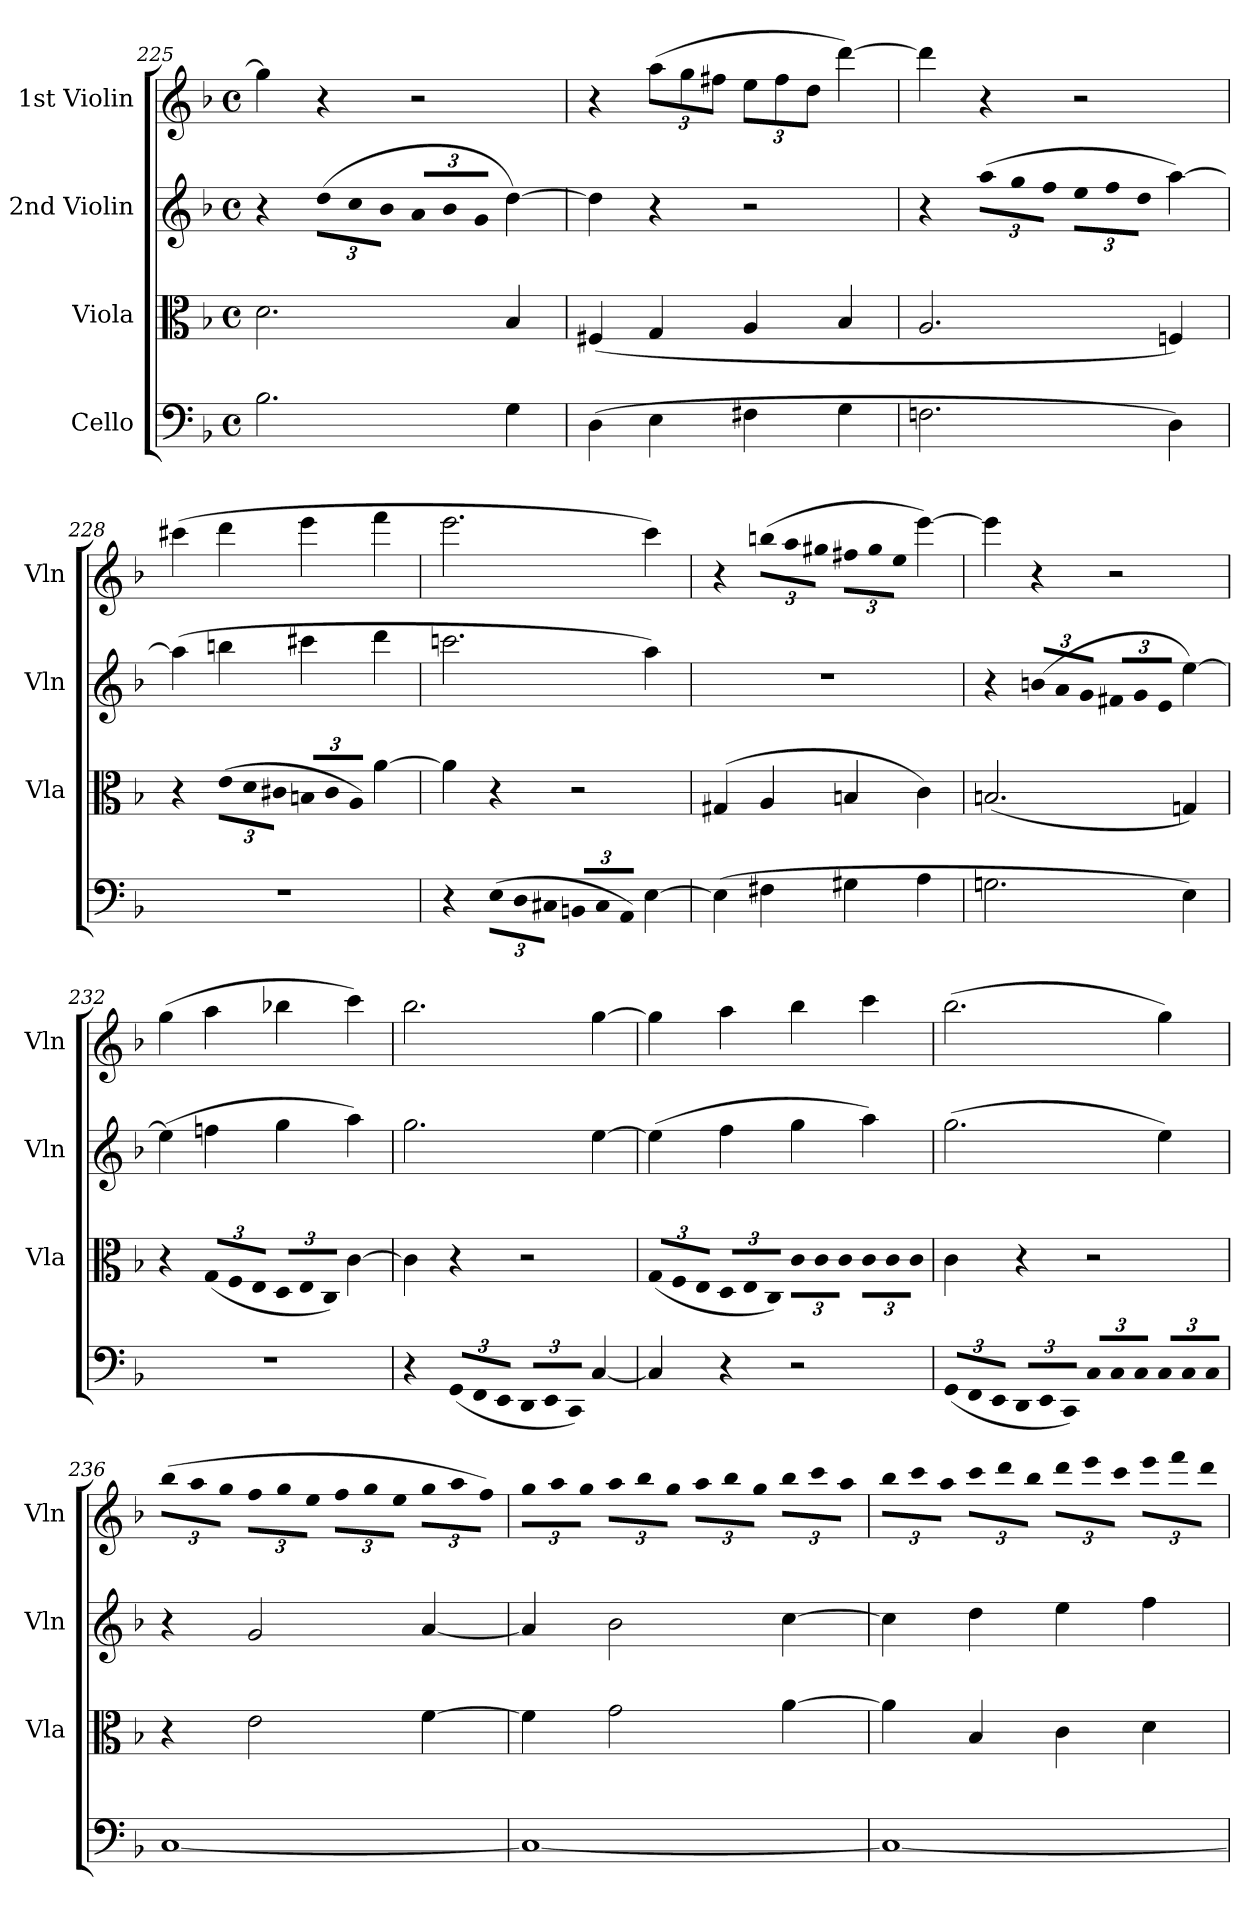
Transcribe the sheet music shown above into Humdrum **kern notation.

**kern	**kern	**kern	**kern
*part4	*part3	*part2	*part1
*staff4	*staff3	*staff2	*staff1
*I"Cello	*I"Viola	*I"2nd Violin	*I"1st Violin
*	*I'Vla	*I'Vln	*I'Vln
*clefF4	*clefC3	*clefG2	*clefG2
*k[b-]	*k[b-]	*k[b-]	*k[b-]
*F:	*F:	*F:	*F:
*M4/4	*M4/4	*M4/4	*M4/4
*met(c)	*met(c)	*met(c)	*met(c)
=225	=225	=225	=225
2.B-\	2.d\	4r	4gg\]
!	!	!LO:N:vis=8	!
.	.	(12dd\L	4r
!	!	!LO:N:vis=8	!
.	.	12cc\	.
!	!	!LO:N:vis=8	!
.	.	12b-\J	.
!	!	!LO:N:vis=8	!
.	.	12a/L	2r
!	!	!LO:N:vis=8	!
.	.	12b-/	.
!	!	!LO:N:vis=8	!
.	.	12g/J	.
4G\	4B-/	[4dd\)	.
=226	=226	=226	=226
(4D\	(4F#X/	4dd\]	4r
4E\	4G/	4r	(12aa\L
.	.	.	12gg\
.	.	.	12ff#X\J
4F#X\	4A/	2r	12ee\L
.	.	.	12ff#\
.	.	.	12dd\J
4G\	4B-/	.	[4ddd\)
=227	=227	=227	=227
2.Fn\	2.A/	4r	4ddd\]
!	!	!LO:N:vis=8	!
.	.	(12aa\L	4r
!	!	!LO:N:vis=8	!
.	.	12gg\	.
!	!	!LO:N:vis=8	!
.	.	12ff\J	.
!	!	!LO:N:vis=8	!
.	.	12ee\L	2r
!	!	!LO:N:vis=8	!
.	.	12ff\	.
!	!	!LO:N:vis=8	!
.	.	12dd\J	.
4D\)	4Fn/)	[4aa\)	.
!!LO:LB:g=z
=228	=228	=228	=228
1r	4r	(4aa\]	(4ccc#X\
!	!LO:N:vis=8	!	!
.	(12e\L	4bbn\	4ddd\
!	!LO:N:vis=8	!	!
.	12d\	.	.
!	!LO:N:vis=8	!	!
.	12c#X\J	.	.
!	!LO:N:vis=8	!	!
.	12Bn/L	4ccc#X\	4eee\
!	!LO:N:vis=8	!	!
.	12c#/	.	.
!	!LO:N:vis=8	!	!
.	12A/J)	.	.
.	[4a\	4ddd\	4fff\
=229	=229	=229	=229
4r	4a\]	2.cccn\	2.eee\
!LO:N:vis=8	!	!	!
(12E\L	4r	.	.
!LO:N:vis=8	!	!	!
12D\	.	.	.
!LO:N:vis=8	!	!	!
12C#X\J	.	.	.
!LO:N:vis=8	!	!	!
12BBn/L	2r	.	.
!LO:N:vis=8	!	!	!
12C#/	.	.	.
!LO:N:vis=8	!	!	!
12AA/J)	.	.	.
[4E\	.	4aa\)	4ccc\)
=230	=230	=230	=230
(4E\]	(4G#X/	1r	4r
!	!	!	!LO:N:vis=8
4F#X\	4A/	.	(12bbn\L
!	!	!	!LO:N:vis=8
.	.	.	12aa\
!	!	!	!LO:N:vis=8
.	.	.	12gg#X\J
!	!	!	!LO:N:vis=8
4G#X\	4Bn/	.	12ff#X\L
!	!	!	!LO:N:vis=8
.	.	.	12gg#\
!	!	!	!LO:N:vis=8
.	.	.	12ee\J
4A\	4c\)	.	[4eee\)
=231	=231	=231	=231
2.Gn\	(2.Bn/	4r	4eee\]
!	!	!LO:N:vis=8	!
.	.	(12bn/L	4r
!	!	!LO:N:vis=8	!
.	.	12a/	.
!	!	!LO:N:vis=8	!
.	.	12g/J	.
!	!	!LO:N:vis=8	!
.	.	12f#X/L	2r
!	!	!LO:N:vis=8	!
.	.	12g/	.
!	!	!LO:N:vis=8	!
.	.	12e/J	.
4E\)	4Gn/)	[4ee\)	.
=232	=232	=232	=232
1r	4r	(4ee\]	(4gg\
!	!LO:N:vis=8	!	!
.	(12G/L	4ffn\	4aa\
!	!LO:N:vis=8	!	!
.	12F/	.	.
!	!LO:N:vis=8	!	!
.	12E/J	.	.
!	!LO:N:vis=8	!	!
.	12D/L	4gg\	4bb-X\
!	!LO:N:vis=8	!	!
.	12E/	.	.
!	!LO:N:vis=8	!	!
.	12C/J)	.	.
.	[4c\	4aa\)	4ccc\)
=233	=233	=233	=233
4r	4c\]	2.gg\	2.bb-\
!LO:N:vis=8	!	!	!
(12GG/L	4r	.	.
!LO:N:vis=8	!	!	!
12FF/	.	.	.
!LO:N:vis=8	!	!	!
12EE/J	.	.	.
!LO:N:vis=8	!	!	!
12DD/L	2r	.	.
!LO:N:vis=8	!	!	!
12EE/	.	.	.
!LO:N:vis=8	!	!	!
12CC/J)	.	.	.
[4C/	.	[4ee\	[4gg\
=234	=234	=234	=234
!	!LO:N:vis=8	!	!
4C/]	(12G/L	(4ee\]	4gg\]
!	!LO:N:vis=8	!	!
.	12F/	.	.
!	!LO:N:vis=8	!	!
.	12E/J	.	.
!	!LO:N:vis=8	!	!
4r	12D/L	4ff\	4aa\
!	!LO:N:vis=8	!	!
.	12E/	.	.
!	!LO:N:vis=8	!	!
.	12C/J)	.	.
!	!LO:N:vis=8	!	!
2r	12c\L	4gg\	4bb-\
!	!LO:N:vis=8	!	!
.	12c\	.	.
!	!LO:N:vis=8	!	!
.	12c\J	.	.
!	!LO:N:vis=8	!	!
.	12c\L	4aa\)	4ccc\
!	!LO:N:vis=8	!	!
.	12c\	.	.
!	!LO:N:vis=8	!	!
.	12c\J	.	.
!!LO:LB:g=z
=235	=235	=235	=235
!LO:N:vis=8	!	!	!
(12GG/L	4c\	(2.gg\	(2.bb-\
!LO:N:vis=8	!	!	!
12FF/	.	.	.
!LO:N:vis=8	!	!	!
12EE/J	.	.	.
!LO:N:vis=8	!	!	!
12DD/L	4r	.	.
!LO:N:vis=8	!	!	!
12EE/	.	.	.
!LO:N:vis=8	!	!	!
12CC/J)	.	.	.
!LO:N:vis=8	!	!	!
12C/L	2r	.	.
!LO:N:vis=8	!	!	!
12C/	.	.	.
!LO:N:vis=8	!	!	!
12C/J	.	.	.
!LO:N:vis=8	!	!	!
12C/L	.	4ee\)	4gg\)
!LO:N:vis=8	!	!	!
12C/	.	.	.
!LO:N:vis=8	!	!	!
12C/J	.	.	.
=236	=236	=236	=236
!	!	!	!LO:N:vis=8
[1C	4r	4r	(12bb-\L
!	!	!	!LO:N:vis=8
.	.	.	12aa\
!	!	!	!LO:N:vis=8
.	.	.	12gg\J
!	!	!	!LO:N:vis=8
.	2e\	2g/	12ff\L
!	!	!	!LO:N:vis=8
.	.	.	12gg\
!	!	!	!LO:N:vis=8
.	.	.	12ee\J
!	!	!	!LO:N:vis=8
.	.	.	12ff\L
!	!	!	!LO:N:vis=8
.	.	.	12gg\
!	!	!	!LO:N:vis=8
.	.	.	12ee\J
!	!	!	!LO:N:vis=8
.	[4f\	[4a/	12gg\L
!	!	!	!LO:N:vis=8
.	.	.	12aa\
!	!	!	!LO:N:vis=8
.	.	.	12ff\J)
=237	=237	=237	=237
!	!	!	!LO:N:vis=8
1C_	4f\]	4a/]	12gg\L
!	!	!	!LO:N:vis=8
.	.	.	12aa\
!	!	!	!LO:N:vis=8
.	.	.	12gg\J
!	!	!	!LO:N:vis=8
.	2g\	2b-\	12aa\L
!	!	!	!LO:N:vis=8
.	.	.	12bb-\
!	!	!	!LO:N:vis=8
.	.	.	12gg\J
!	!	!	!LO:N:vis=8
.	.	.	12aa\L
!	!	!	!LO:N:vis=8
.	.	.	12bb-\
!	!	!	!LO:N:vis=8
.	.	.	12gg\J
!	!	!	!LO:N:vis=8
.	[4a\	[4cc\	12bb-\L
!	!	!	!LO:N:vis=8
.	.	.	12ccc\
!	!	!	!LO:N:vis=8
.	.	.	12aa\J
=238	=238	=238	=238
!	!	!	!LO:N:vis=8
1C_	4a\]	4cc\]	12bb-\L
!	!	!	!LO:N:vis=8
.	.	.	12ccc\
!	!	!	!LO:N:vis=8
.	.	.	12aa\J
!	!	!	!LO:N:vis=8
.	4B-/	4dd\	12ccc\L
!	!	!	!LO:N:vis=8
.	.	.	12ddd\
!	!	!	!LO:N:vis=8
.	.	.	12bb-\J
!	!	!	!LO:N:vis=8
.	4c\	4ee\	12ddd\L
!	!	!	!LO:N:vis=8
.	.	.	12eee\
!	!	!	!LO:N:vis=8
.	.	.	12ccc\J
!	!	!	!LO:N:vis=8
.	4d\	4ff\	12eee\L
!	!	!	!LO:N:vis=8
.	.	.	12fff\
!	!	!	!LO:N:vis=8
.	.	.	12ddd\J
=	=	=	=
*-	*-	*-	*-
